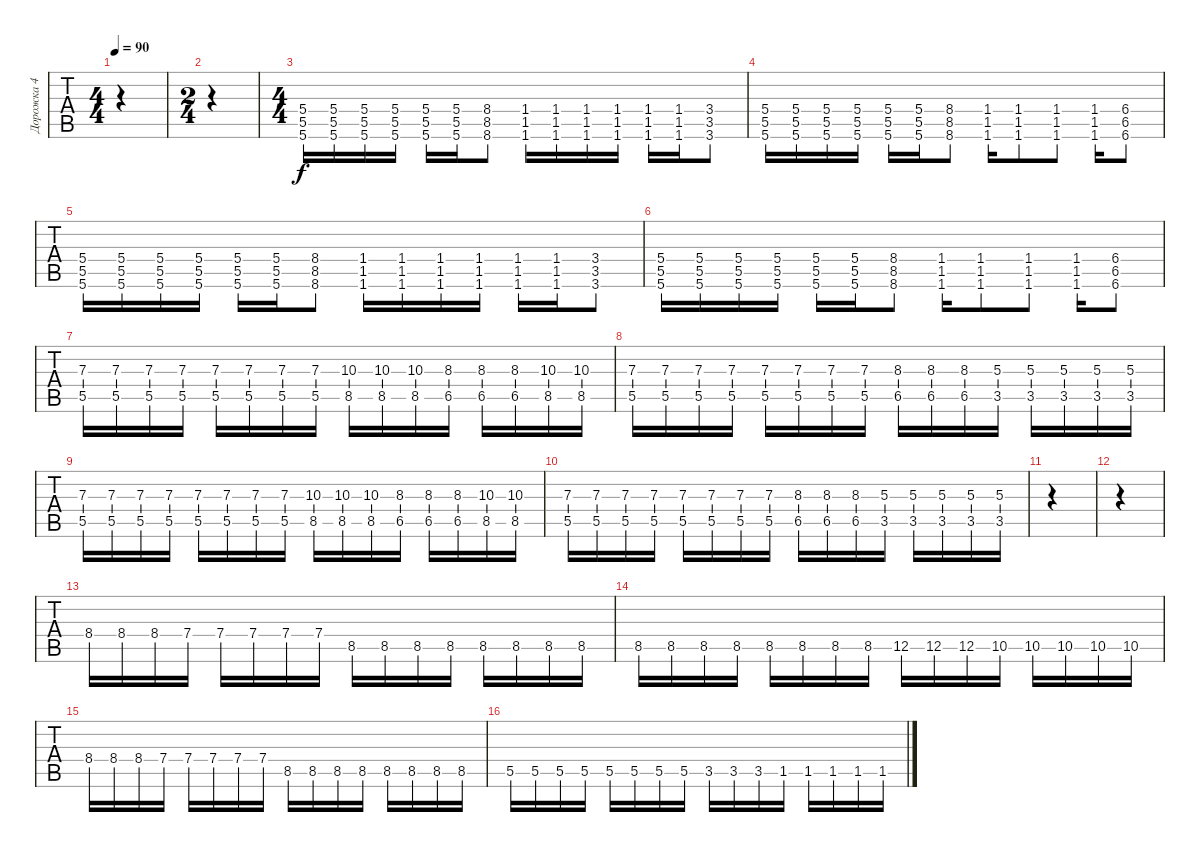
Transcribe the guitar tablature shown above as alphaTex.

\track ("Дорожка 4" "Дорожка 4") {instrument distortionguitar}
\staff {tabs}
\tuning (Eb4 Bb3 Gb3 Db3 Ab2 Db2) {hide}
\ts (4 4)
\tempo 90
\clef g2
\ks c
|
\ts (2 4)
|
\ts (4 4)
(5.4 5.5 5.6).16 (5.4 5.5 5.6).16 (5.4 5.5 5.6).16 (5.4 5.5 5.6).16 (5.4 5.5 5.6).16 (5.4 5.5 5.6).16 (8.4 8.5 8.6).8 (1.4 1.5 1.6).16 (1.4 1.5 1.6).16 (1.4 1.5 1.6).16 (1.4 1.5 1.6).16 (1.4 1.5 1.6).16 (1.4 1.5 1.6).16 (3.4 3.5 3.6).8 |
(5.4 5.5 5.6).16 (5.4 5.5 5.6).16 (5.4 5.5 5.6).16 (5.4 5.5 5.6).16 (5.4 5.5 5.6).16 (5.4 5.5 5.6).16 (8.4 8.5 8.6).8 (1.4 1.5 1.6).16 (1.4 1.5 1.6).8 (1.4 1.5 1.6).8 (1.4 1.5 1.6).16 (6.4 6.5 6.6).8 |
(5.4 5.5 5.6).16 (5.4 5.5 5.6).16 (5.4 5.5 5.6).16 (5.4 5.5 5.6).16 (5.4 5.5 5.6).16 (5.4 5.5 5.6).16 (8.4 8.5 8.6).8 (1.4 1.5 1.6).16 (1.4 1.5 1.6).16 (1.4 1.5 1.6).16 (1.4 1.5 1.6).16 (1.4 1.5 1.6).16 (1.4 1.5 1.6).16 (3.4 3.5 3.6).8 |
(5.4 5.5 5.6).16 (5.4 5.5 5.6).16 (5.4 5.5 5.6).16 (5.4 5.5 5.6).16 (5.4 5.5 5.6).16 (5.4 5.5 5.6).16 (8.4 8.5 8.6).8 (1.4 1.5 1.6).16 (1.4 1.5 1.6).8 (1.4 1.5 1.6).8 (1.4 1.5 1.6).16 (6.4 6.5 6.6).8 |
(7.3 5.5).16 (7.3 5.5).16 (7.3 5.5).16 (7.3 5.5).16 (7.3 5.5).16 (7.3 5.5).16 (7.3 5.5).16 (7.3 5.5).16 (10.3 8.5).16 (10.3 8.5).16 (10.3 8.5).16 (8.3 6.5).16 (8.3 6.5).16 (8.3 6.5).16 (10.3 8.5).16 (10.3 8.5).16 |
(7.3 5.5).16 (7.3 5.5).16 (7.3 5.5).16 (7.3 5.5).16 (7.3 5.5).16 (7.3 5.5).16 (7.3 5.5).16 (7.3 5.5).16 (8.3 6.5).16 (8.3 6.5).16 (8.3 6.5).16 (5.3 3.5).16 (5.3 3.5).16 (5.3 3.5).16 (5.3 3.5).16 (5.3 3.5).16 |
(7.3 5.5).16 (7.3 5.5).16 (7.3 5.5).16 (7.3 5.5).16 (7.3 5.5).16 (7.3 5.5).16 (7.3 5.5).16 (7.3 5.5).16 (10.3 8.5).16 (10.3 8.5).16 (10.3 8.5).16 (8.3 6.5).16 (8.3 6.5).16 (8.3 6.5).16 (10.3 8.5).16 (10.3 8.5).16 |
(7.3 5.5).16 (7.3 5.5).16 (7.3 5.5).16 (7.3 5.5).16 (7.3 5.5).16 (7.3 5.5).16 (7.3 5.5).16 (7.3 5.5).16 (8.3 6.5).16 (8.3 6.5).16 (8.3 6.5).16 (5.3 3.5).16 (5.3 3.5).16 (5.3 3.5).16 (5.3 3.5).16 (5.3 3.5).16 |
\ks f#minor
|
|
8.4.16{instrument electricguitarmuted} 8.4.16 8.4.16 7.4.16 7.4.16 7.4.16 7.4.16 7.4.16 8.5.16 8.5.16 8.5.16 8.5.16 8.5.16 8.5.16 8.5.16 8.5.16 |
8.5.16 8.5.16 8.5.16 8.5.16 8.5.16 8.5.16 8.5.16 8.5.16 12.5.16 12.5.16 12.5.16 10.5.16 10.5.16 10.5.16 10.5.16 10.5.16 |
8.4.16{instrument electricguitarmuted} 8.4.16 8.4.16 7.4.16 7.4.16 7.4.16 7.4.16 7.4.16 8.5.16 8.5.16 8.5.16 8.5.16 8.5.16 8.5.16 8.5.16 8.5.16 |
5.5.16 5.5.16 5.5.16 5.5.16 5.5.16 5.5.16 5.5.16 5.5.16 3.5.16 3.5.16 3.5.16 1.5.16 1.5.16 1.5.16 1.5.16 1.5.16
